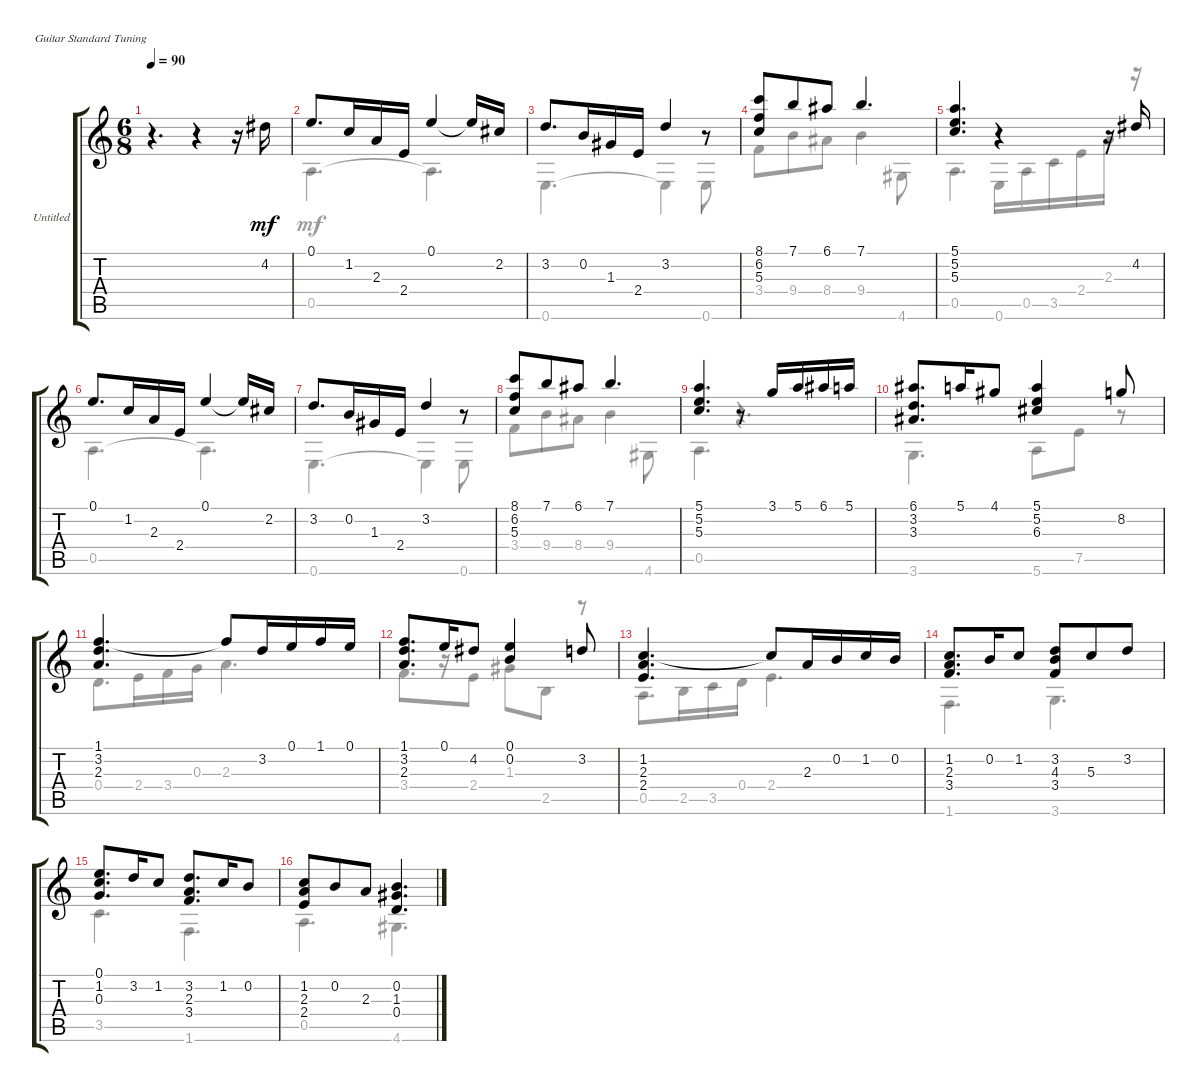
\bracketExtendMode groupsimilarinstruments
\firstSystemTrackNameOrientation horizontal
\otherSystemsTrackNameOrientation horizontal
\track ("Untitled" "Untitled") {instrument acousticguitarnylon}
\staff {score tabs}
\tuning (E4 B3 G3 D3 A2 E2)
\voice
\ts (6 8)
\tempo 90
\clef g2
\ks c
r.4{d dy mf instrument acousticguitarnylon} r.4 r.16 4.2.16 |
0.1.8{d} 1.2.16 2.3.16 2.4.16 0.1.4 0.1{t}.16 2.2.16 |
3.2.8{d} 0.2.16 1.3.16 2.4.16 3.2.4 r.8 |
(8.1 6.2 5.3).8 7.1.8 6.1.8 7.1.4{d} |
(5.1 5.2 5.3).4{d} r.4 r.16 4.2.16 |
0.1.8{d} 1.2.16 2.3.16 2.4.16 0.1.4 0.1{t}.16 2.2.16 |
3.2.8{d} 0.2.16 1.3.16 2.4.16 3.2.4 r.8 |
(8.1 6.2 5.3).8 7.1.8 6.1.8 7.1.4{d} |
(5.1 5.2 5.3).4{d} r.8 3.1.16 5.1.16 6.1.16 5.1.16 |
(6.1 3.2 3.3).8{d} 5.1.16 4.1.8 (5.1 5.2 6.3).4 8.2.8 |
(1.1 3.2 2.3).4{d} 1.1{t}.8 3.2.16 0.1.16 1.1.16 0.1.16 |
(1.1 3.2 2.3).8{d} 0.1.16 4.2.8 (0.1 0.2).4 3.2.8 |
(1.2 2.3 2.4).4{d} 1.2{t}.8 2.3.16 0.2.16 1.2.16 0.2.16 |
(1.2 2.3 3.4).8{d} 0.2.16 1.2.8 (3.2 4.3 3.4).8 5.3.8 3.2.8 |
(0.1 1.2 0.3).8{d} 3.2.16 1.2.8 (3.2 2.3 3.4).8{d} 1.2.16 0.2.8 |
(1.2 2.3 2.4).8 0.2.8 2.3.8 (0.2 1.3 0.4).4{d}
\voice
\clef g2
\ottava regular
\simile none
\ks c
|
0.5.4{d} 0.5{t}.4{d} |
0.6.4{d} 0.6{t}.4 0.6.8 |
3.4.8 9.4.8 8.4.8 9.4.4 4.6.8 |
0.5.4{d} 0.6.16 0.5.16 3.5.16 2.4.16 2.3.16 r.16 |
0.5.4{d} 0.5{t}.4{d} |
0.6.4{d} 0.6{t}.4 0.6.8 |
3.4.8 9.4.8 8.4.8 9.4.4 4.6.8 |
0.5.4{d} r.4{d} |
3.6.4{d} 5.6.8 7.5.8 r.8 |
0.4.8{d} 2.4.16 3.4.16 0.3.16 2.3.4{d} |
3.4.8{d} r.16 2.4.8 1.3.8 2.5.8 r.8 |
0.5.8{d} 2.5.16 3.5.16 0.4.16 2.4.4{d} |
1.6.4{d} 3.6.4{d} |
3.5.4{d} 1.6.4{d} |
0.5.4{d} 4.6.4{d}
